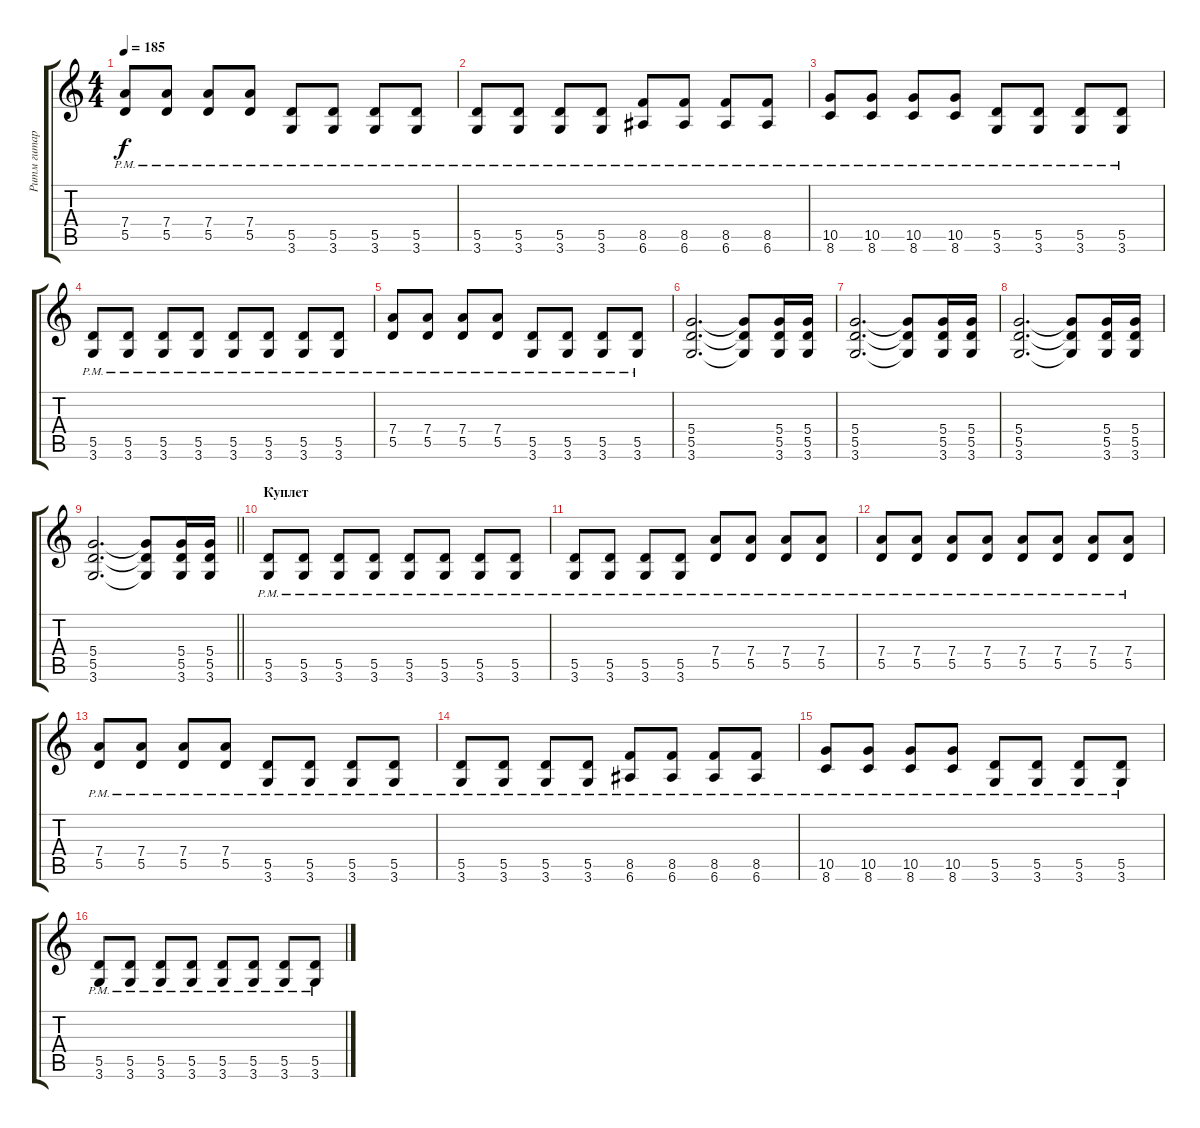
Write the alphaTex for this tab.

\track ("Ритм гитара " "Ритм гитар") {instrument distortionguitar}
\staff {score tabs}
\tuning (E4 B3 G3 D3 A2 E2) {hide}
\ts (4 4)
\tempo 185
\clef g2
\ks c
(7.4{pm} 5.5{pm}).8{dy f} (7.4{pm} 5.5{pm}).8 (7.4{pm} 5.5{pm}).8 (7.4{pm} 5.5{pm}).8 (5.5{pm} 3.6{pm}).8 (5.5{pm} 3.6{pm}).8 (5.5{pm} 3.6{pm}).8 (5.5{pm} 3.6{pm}).8 |
(5.5{pm} 3.6{pm}).8 (5.5{pm} 3.6{pm}).8 (5.5{pm} 3.6{pm}).8 (5.5{pm} 3.6{pm}).8 (8.5{pm} 6.6{pm}).8 (8.5{pm} 6.6{pm}).8 (8.5{pm} 6.6{pm}).8 (8.5{pm} 6.6{pm}).8 |
(10.5{pm} 8.6{pm}).8 (10.5{pm} 8.6{pm}).8 (10.5{pm} 8.6{pm}).8 (10.5{pm} 8.6{pm}).8 (5.5{pm} 3.6{pm}).8 (5.5{pm} 3.6{pm}).8 (5.5{pm} 3.6{pm}).8 (5.5{pm} 3.6{pm}).8 |
(5.5{pm} 3.6{pm}).8 (5.5{pm} 3.6{pm}).8 (5.5{pm} 3.6{pm}).8 (5.5{pm} 3.6{pm}).8 (5.5{pm} 3.6{pm}).8 (5.5{pm} 3.6{pm}).8 (5.5{pm} 3.6{pm}).8 (5.5{pm} 3.6{pm}).8 |
(7.4{pm} 5.5{pm}).8 (7.4{pm} 5.5{pm}).8 (7.4{pm} 5.5{pm}).8 (7.4{pm} 5.5{pm}).8 (5.5{pm} 3.6{pm}).8 (5.5{pm} 3.6{pm}).8 (5.5{pm} 3.6{pm}).8 (5.5{pm} 3.6{pm}).8 |
(5.4 5.5 3.6).2{d} (5.4{t} 5.5{t} 3.6{t}).8 (5.4 5.5 3.6).16 (5.4 5.5 3.6).16 |
(5.4 5.5 3.6).2{d} (5.4{t} 5.5{t} 3.6{t}).8 (5.4 5.5 3.6).16 (5.4 5.5 3.6).16 |
(5.4 5.5 3.6).2{d} (5.4{t} 5.5{t} 3.6{t}).8 (5.4 5.5 3.6).16 (5.4 5.5 3.6).16 |
\barLineRight lightlight
(5.4 5.5 3.6).2{d} (5.4{t} 5.5{t} 3.6{t}).8 (5.4 5.5 3.6).16 (5.4 5.5 3.6).16 |
\section ("" "Куплет")
(5.5{pm} 3.6{pm}).8 (5.5{pm} 3.6{pm}).8 (5.5{pm} 3.6{pm}).8 (5.5{pm} 3.6{pm}).8 (5.5{pm} 3.6{pm}).8 (5.5{pm} 3.6{pm}).8 (5.5{pm} 3.6{pm}).8 (5.5{pm} 3.6{pm}).8 |
(5.5{pm} 3.6{pm}).8 (5.5{pm} 3.6{pm}).8 (5.5{pm} 3.6{pm}).8 (5.5{pm} 3.6{pm}).8 (7.4{pm} 5.5{pm}).8 (7.4{pm} 5.5{pm}).8 (7.4{pm} 5.5{pm}).8 (7.4{pm} 5.5{pm}).8 |
(7.4{pm} 5.5{pm}).8 (7.4{pm} 5.5{pm}).8 (7.4{pm} 5.5{pm}).8 (7.4{pm} 5.5{pm}).8 (7.4{pm} 5.5{pm}).8 (7.4{pm} 5.5{pm}).8 (7.4{pm} 5.5{pm}).8 (7.4{pm} 5.5{pm}).8 |
(7.4{pm} 5.5{pm}).8 (7.4{pm} 5.5{pm}).8 (7.4{pm} 5.5{pm}).8 (7.4{pm} 5.5{pm}).8 (5.5{pm} 3.6{pm}).8 (5.5{pm} 3.6{pm}).8 (5.5{pm} 3.6{pm}).8 (5.5{pm} 3.6{pm}).8 |
(5.5{pm} 3.6{pm}).8 (5.5{pm} 3.6{pm}).8 (5.5{pm} 3.6{pm}).8 (5.5{pm} 3.6{pm}).8 (8.5{pm} 6.6{pm}).8 (8.5{pm} 6.6{pm}).8 (8.5{pm} 6.6{pm}).8 (8.5{pm} 6.6{pm}).8 |
(10.5{pm} 8.6{pm}).8 (10.5{pm} 8.6{pm}).8 (10.5{pm} 8.6{pm}).8 (10.5{pm} 8.6{pm}).8 (5.5{pm} 3.6{pm}).8 (5.5{pm} 3.6{pm}).8 (5.5{pm} 3.6{pm}).8 (5.5{pm} 3.6{pm}).8 |
(5.5{pm} 3.6{pm}).8 (5.5{pm} 3.6{pm}).8 (5.5{pm} 3.6{pm}).8 (5.5{pm} 3.6{pm}).8 (5.5{pm} 3.6{pm}).8 (5.5{pm} 3.6{pm}).8 (5.5{pm} 3.6{pm}).8 (5.5{pm} 3.6{pm}).8
